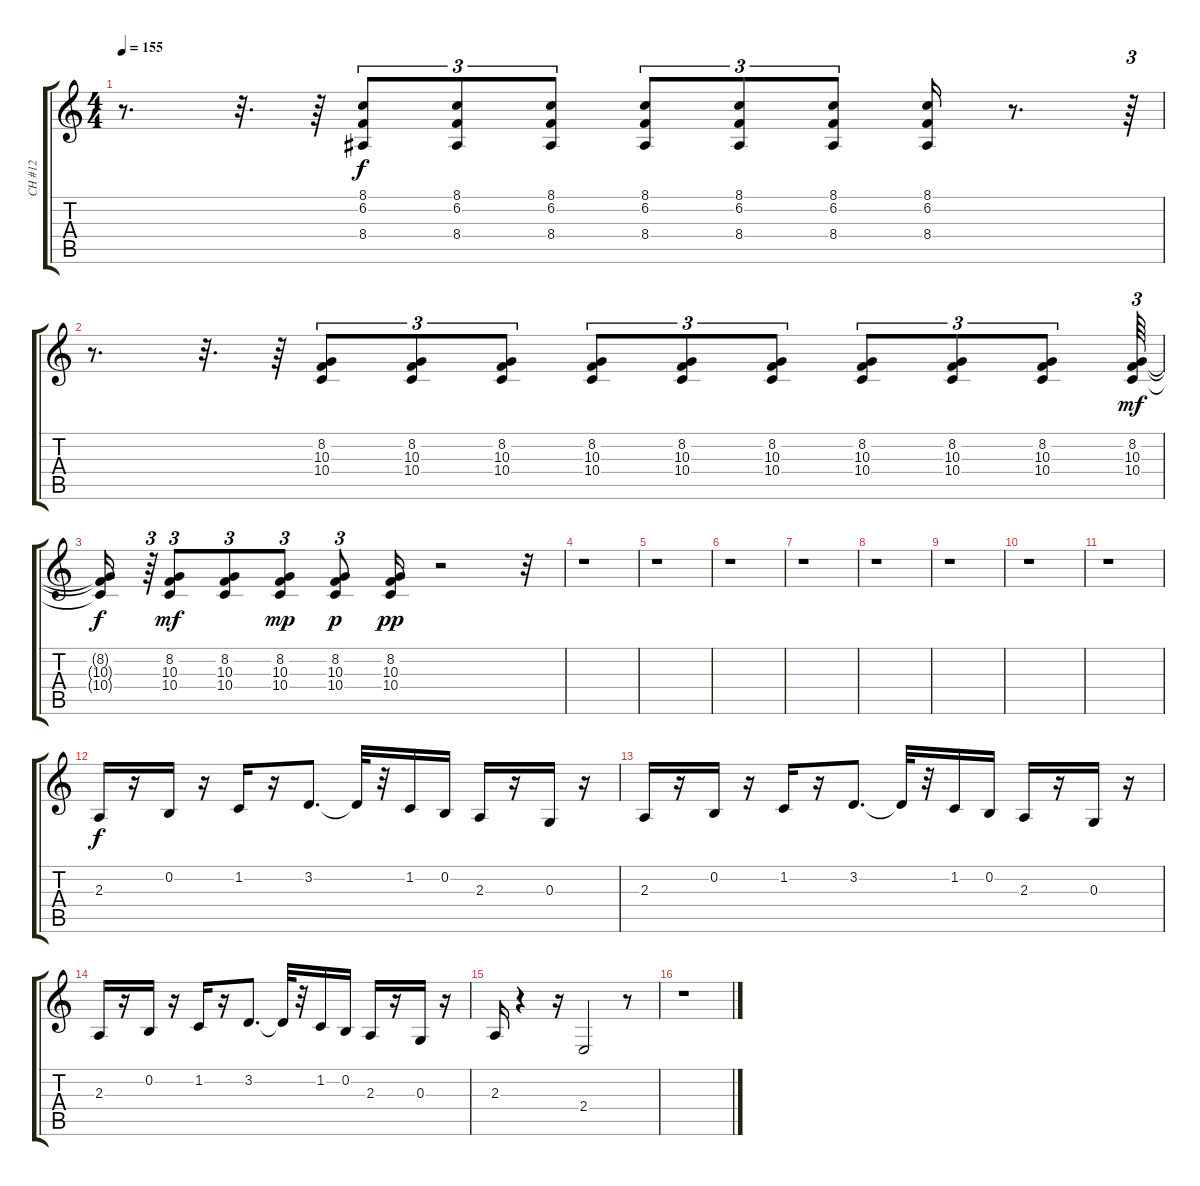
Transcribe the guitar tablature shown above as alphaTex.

\track ("CH #12" "CH #12") {instrument trombone}
\staff {score tabs}
\tuning (E4 B3 G3 D3 A2 E2) {hide}
\ts (4 4)
\tempo 155
\clef g2
\ks c
r.8{d dy f} r.32{d} r.64 (8.1 6.2 8.4).8{tu (3 2)} (8.1 6.2 8.4).8{tu (3 2)} (8.1 6.2 8.4).8{tu (3 2)} (8.1 6.2 8.4).8{tu (3 2)} (8.1 6.2 8.4).8{tu (3 2)} (8.1 6.2 8.4).8{tu (3 2)} (8.1 6.2 8.4).16 r.8{d} r.64{tu (3 2)} |
r.8{d} r.32{d} r.64 (8.2 10.3 10.4).8{tu (3 2)} (8.2 10.3 10.4).8{tu (3 2)} (8.2 10.3 10.4).8{tu (3 2)} (8.2 10.3 10.4).8{tu (3 2)} (8.2 10.3 10.4).8{tu (3 2)} (8.2 10.3 10.4).8{tu (3 2)} (8.2 10.3 10.4).8{tu (3 2)} (8.2 10.3 10.4).8{tu (3 2)} (8.2 10.3 10.4).8{tu (3 2)} (8.2 10.3 10.4).64{tu (3 2) dy mf} |
(8.2{t} 10.3{t} 10.4{t}).16{dy f} r.64{tu (3 2)} (8.2 10.3 10.4).8{tu (3 2) dy mf} (8.2 10.3 10.4).8{tu (3 2)} (8.2 10.3 10.4).8{tu (3 2) dy mp} (8.2 10.3 10.4).8{tu (3 2) dy p} (8.2 10.3 10.4).16{dy pp} r.2 r.32 |
r.1 |
r.1 |
r.1 |
r.1 |
r.1 |
r.1 |
r.1 |
r.1 |
2.3.16{dy f} r.16 0.2.16 r.16 1.2.16 r.16 3.2.8{d} 3.2{t}.32 r.32 1.2.16 0.2.16 2.3.16 r.16 0.3.16 r.16 |
2.3.16 r.16 0.2.16 r.16 1.2.16 r.16 3.2.8{d} 3.2{t}.32 r.32 1.2.16 0.2.16 2.3.16 r.16 0.3.16 r.16 |
2.3.16 r.16 0.2.16 r.16 1.2.16 r.16 3.2.8{d} 3.2{t}.32 r.32 1.2.16 0.2.16 2.3.16 r.16 0.3.16 r.16 |
2.3.16 r.4 r.16 2.4.2 r.8 |
r.1
